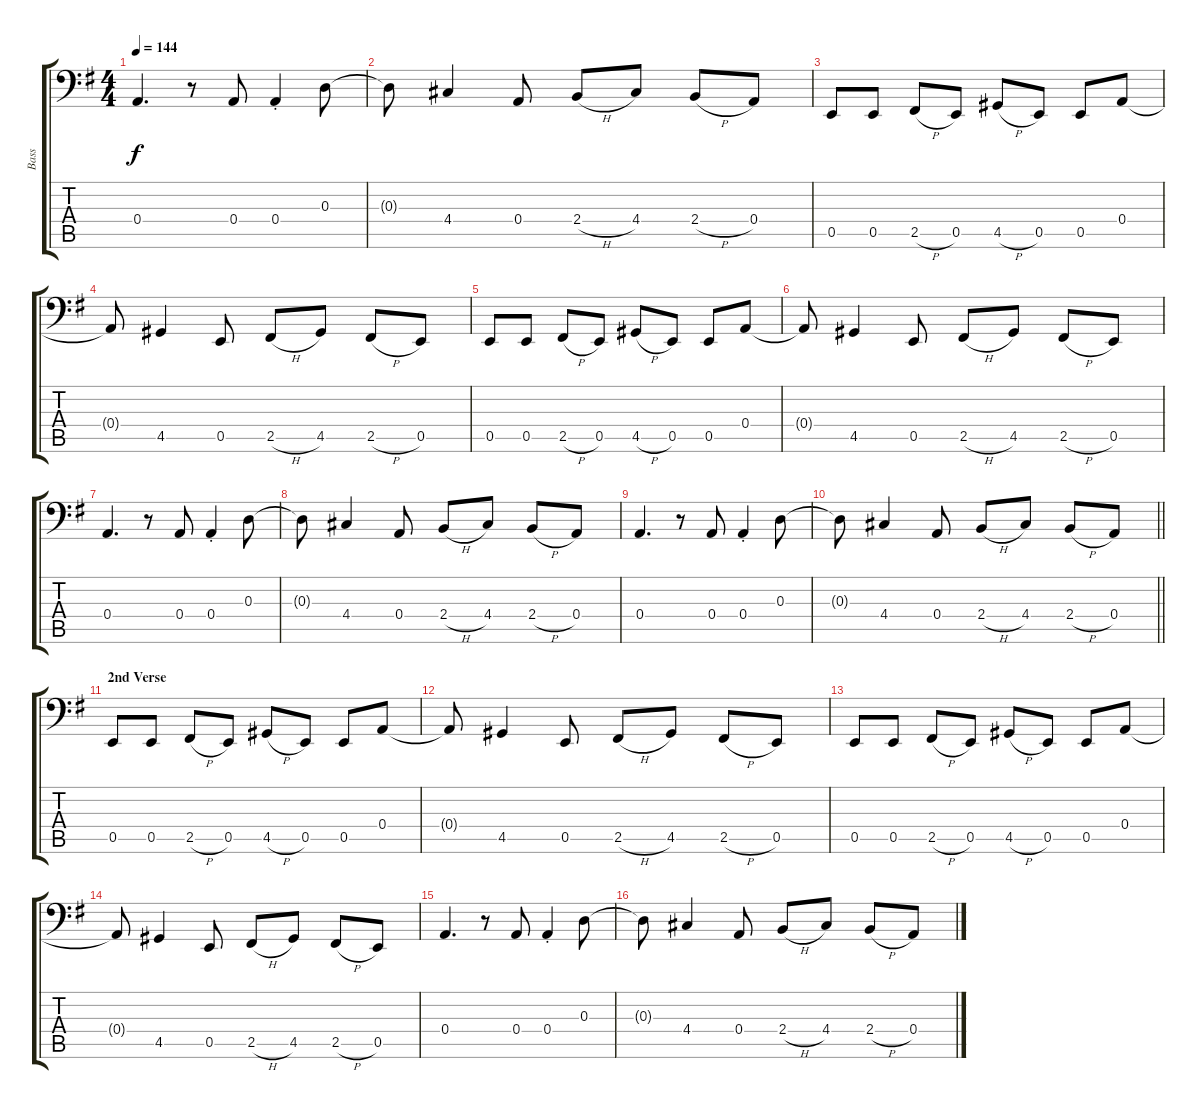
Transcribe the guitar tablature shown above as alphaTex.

\track ("Bass" "Bass") {instrument electricbassfinger}
\staff {score tabs}
\tuning (C3 G2 D2 A1 E1 B0) {hide}
\ts (4 4)
\tempo 144
\clef f4
\ks g
0.4.4{d dy f} r.8 0.4.8 0.4{st}.4 0.3.8 |
0.3{t}.8 4.4.4 0.4.8 2.4{h}.8 4.4.8 2.4{h}.8 0.4.8 |
0.5.8 0.5.8 2.5{h}.8 0.5.8 4.5{h}.8 0.5.8 0.5.8 0.4.8 |
0.4{t}.8 4.5.4 0.5.8 2.5{h}.8 4.5.8 2.5{h}.8 0.5.8 |
0.5.8 0.5.8 2.5{h}.8 0.5.8 4.5{h}.8 0.5.8 0.5.8 0.4.8 |
0.4{t}.8 4.5.4 0.5.8 2.5{h}.8 4.5.8 2.5{h}.8 0.5.8 |
0.4.4{d} r.8 0.4.8 0.4{st}.4 0.3.8 |
0.3{t}.8 4.4.4 0.4.8 2.4{h}.8 4.4.8 2.4{h}.8 0.4.8 |
0.4.4{d} r.8 0.4.8 0.4{st}.4 0.3.8 |
\barLineRight lightlight
0.3{t}.8 4.4.4 0.4.8 2.4{h}.8 4.4.8 2.4{h}.8 0.4.8 |
\section ("" "2nd Verse")
0.5.8 0.5.8 2.5{h}.8 0.5.8 4.5{h}.8 0.5.8 0.5.8 0.4.8 |
0.4{t}.8 4.5.4 0.5.8 2.5{h}.8 4.5.8 2.5{h}.8 0.5.8 |
0.5.8 0.5.8 2.5{h}.8 0.5.8 4.5{h}.8 0.5.8 0.5.8 0.4.8 |
0.4{t}.8 4.5.4 0.5.8 2.5{h}.8 4.5.8 2.5{h}.8 0.5.8 |
0.4.4{d} r.8 0.4.8 0.4{st}.4 0.3.8 |
0.3{t}.8 4.4.4 0.4.8 2.4{h}.8 4.4.8 2.4{h}.8 0.4.8
